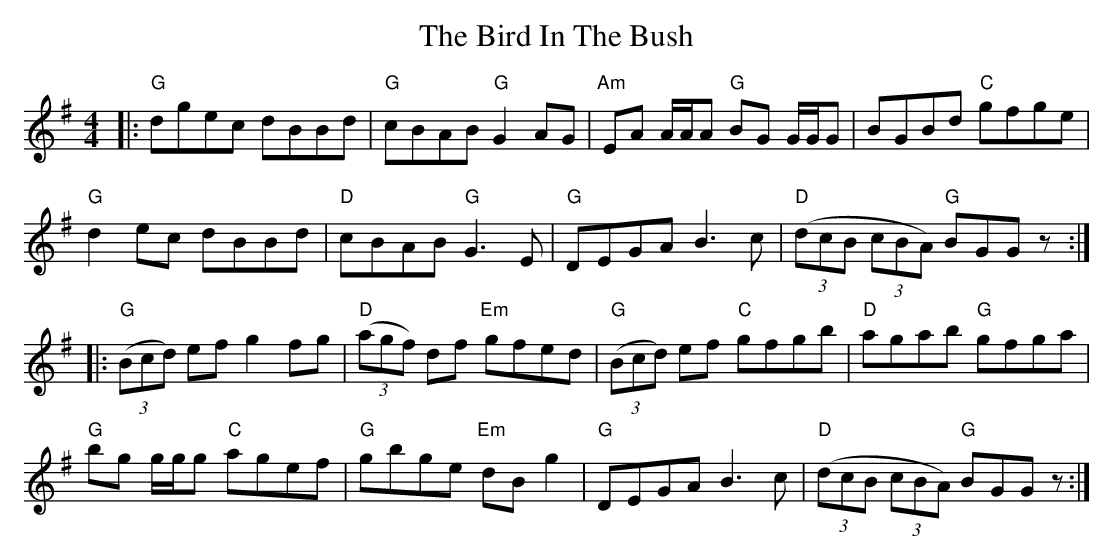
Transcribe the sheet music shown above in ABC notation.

X:1
T: The Bird In The Bush
M: 4/4
L: 1/8
K: Gmaj
|:"G"dgec dBBd|"G"cBAB "G"G2AG|"Am"EA A/A/A "G"BG G/G/G|BGBd "C"gfge|
"G"d2ec dBBd|"D"cBAB "G"G3E|"G"DEGA B3c|"D"((3dcB (3cBA) "G"BGGz:|
|:"G"((3Bcd) efg2fg|"D"((3agf) df "Em"gfed|"G"((3Bcd) ef "C"gfgb|"D"agab "G"gfga|
"G"bg g/g/g "C"agef|"G"gbge "Em"dBg2|"G"DEGA B3c|"D"((3dcB (3cBA) "G"BGGz:|
